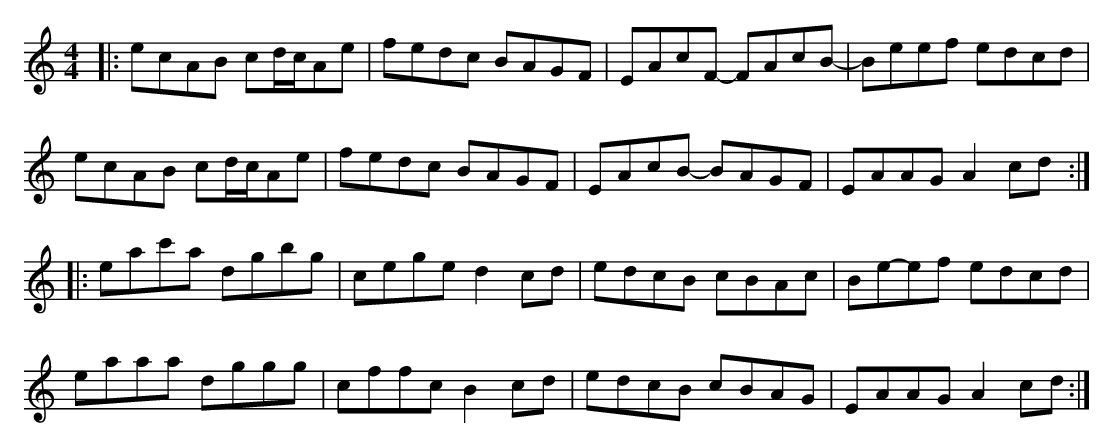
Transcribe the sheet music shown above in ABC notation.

X:1
M:4/4
K:Amin
|:ecAB cd/c/Ae|fedc BAGF|EAcF- FAcB-|Beef edcd|
ecAB cd/c/Ae|fedc BAGF|EAcB- BAGF|EAAG A2cd:|
|:eac'a dgbg|cege d2cd|edcB cBAc|Be-ef edcd|
eaaa dggg|cffc B2cd|edcB cBAG|EAAG A2cd:|
